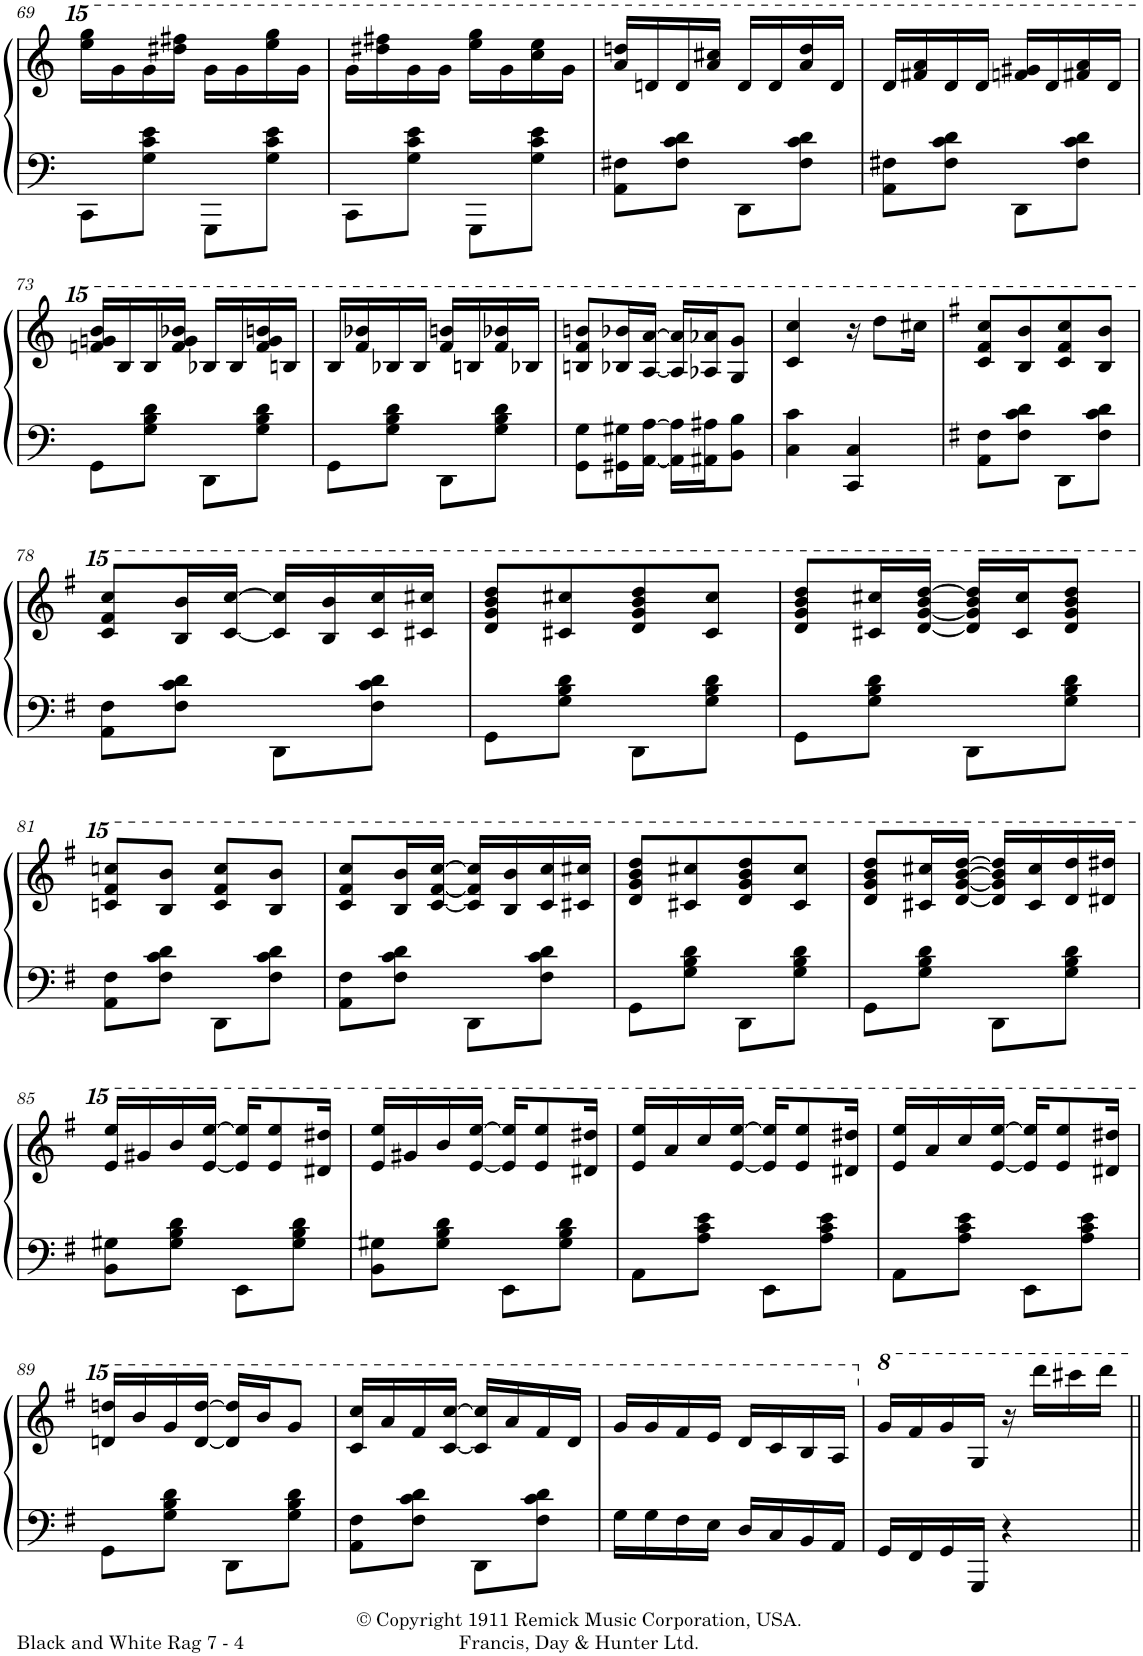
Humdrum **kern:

**kern	**kern
*part1	*part1
*staff2	*staff1
*I"Piano	*
*I'Pno.	*
!!LO:PB:g=z
*clefF4	*clefG2
*k[]	*k[]
*M2/4	*M2/4
=69	=69
8CC\L	16eeee\ 16gggg\LL
.	16ggg\
8G\ 8c\ 8e\J	16ggg\
.	16dddd#X\ 16ffff#X\JJ
8GGG\L	16ggg\LL
.	16ggg\
8G\ 8c\ 8e\J	16eeee\ 16gggg\
.	16ggg\JJ
=70	=70
8CC\L	16ggg\LL
.	16dddd#X\ 16ffff#X\
8G\ 8c\ 8e\J	16ggg\
.	16ggg\JJ
8GGG\L	16eeee\ 16gggg\LL
.	16ggg\
8G\ 8c\ 8e\J	16cccc\ 16eeee\
.	16ggg\JJ
=71	=71
8AA\ 8F#X\L	16aaa/ 16ddddn/LL
.	16dddn/
8F#\ 8c\ 8d\J	16ddd/
.	16aaa/ 16cccc#X/JJ
8DD\L	16ddd/LL
.	16ddd/
8F#\ 8c\ 8d\J	16aaa/ 16dddd/
.	16ddd/JJ
=72	=72
8AA\ 8F#X\L	16ddd/LL
.	16fff#X/ 16aaa/
8F#\ 8c\ 8d\J	16ddd/
.	16ddd/JJ
8DD\L	16fffn/ 16ggg#X/LL
.	16ddd/
8F#\ 8c\ 8d\J	16fff#X/ 16aaa/
.	16ddd/JJ
!!LO:LB:g=z
=73	=73
8GG\L	16fffn/ 16gggn/ 16bbb/LL
.	16bb/
8G\ 8B\ 8d\J	16bb/
.	16fff/ 16ggg/ 16bbb-X/JJ
8DD\L	16bb-X/LL
.	16bb-/
8G\ 8B\ 8d\J	16fff/ 16ggg/ 16bbbn/
.	16bbn/JJ
=74	=74
8GG\L	16bb/LL
.	16fff/ 16bbb-X/
8G\ 8B\ 8d\J	16bb-X/
.	16bb-/JJ
8DD\L	16fff/ 16bbbn/LL
.	16bbn/
8G\ 8B\ 8d\J	16fff/ 16bbb-X/
.	16bb-X/JJ
=75	=75
8GG\ 8G\L	8bbn/ 8fff/ 8bbbn/L
16GG#X\ 16G#X\L	16bb-X/ 16bbb-X/L
[16AA\ [16A\JJ	[16aa/ [16aaa/JJ
16AA\] 16A\]LL	16aa/] 16aaa/]LL
16AA#X\ 16A#X\J	16aa-X/ 16aaa-X/J
8BB\ 8B\J	8gg/ 8ggg/J
=76	=76
4C\ 4c\	4ccc/ 4cccc/
4CC/ 4C/	16r
.	8dddd\L
.	16cccc#X\Jk
=77	=77
*k[f#]	*k[f#]
8AA\ 8F#\L	8ccc/ 8fff#/ 8cccc/L
8F#\ 8c\ 8d\J	8bb/ 8bbb/
8DD\L	8ccc/ 8fff#/ 8cccc/
8F#\ 8c\ 8d\J	8bb/ 8bbb/J
!!LO:LB:g=z
=78	=78
8AA\ 8F#\L	8ccc/ 8fff#/ 8cccc/L
8F#\ 8c\ 8d\J	16bb/ 16bbb/L
.	[16ccc/ [16cccc/JJ
8DD\L	16ccc/] 16cccc/]LL
.	16bb/ 16bbb/
8F#\ 8c\ 8d\J	16ccc/ 16cccc/
.	16ccc#X/ 16cccc#X/JJ
=79	=79
8GG\L	8ddd/ 8ggg/ 8bbb/ 8dddd/L
8G\ 8B\ 8d\J	8ccc#X/ 8cccc#X/
8DD\L	8ddd/ 8ggg/ 8bbb/ 8dddd/
8G\ 8B\ 8d\J	8ccc#/ 8cccc#/J
=80	=80
8GG\L	8ddd/ 8ggg/ 8bbb/ 8dddd/L
8G\ 8B\ 8d\J	16ccc#X/ 16cccc#X/L
.	[16ddd/ [16ggg/ 16bbb/ [16dddd/JJ
8DD\L	16ddd/] 16ggg/] 16bbb/ 16dddd/]LL
.	16ccc#/ 16cccc#/J
8G\ 8B\ 8d\J	8ddd/ 8ggg/ 8bbb/ 8dddd/J
!!LO:LB:g=z
=81	=81
8AA\ 8F#\L	8cccn/ 8fff#/ 8ccccn/L
8F#\ 8c\ 8d\J	8bb/ 8bbb/J
8DD\L	8ccc/ 8fff#/ 8cccc/L
8F#\ 8c\ 8d\J	8bb/ 8bbb/J
=82	=82
8AA\ 8F#\L	8ccc/ 8fff#/ 8cccc/L
8F#\ 8c\ 8d\J	16bb/ 16bbb/L
.	[16ccc/ [16fff#/ [16cccc/JJ
8DD\L	16ccc/] 16fff#/] 16cccc/]LL
.	16bb/ 16bbb/
8F#\ 8c\ 8d\J	16ccc/ 16cccc/
.	16ccc#X/ 16cccc#X/JJ
=83	=83
8GG\L	8ddd/ 8ggg/ 8bbb/ 8dddd/L
8G\ 8B\ 8d\J	8ccc#X/ 8cccc#X/
8DD\L	8ddd/ 8ggg/ 8bbb/ 8dddd/
8G\ 8B\ 8d\J	8ccc#/ 8cccc#/J
=84	=84
8GG\L	8ddd/ 8ggg/ 8bbb/ 8dddd/L
8G\ 8B\ 8d\J	16ccc#X/ 16cccc#X/L
.	[16ddd/ [16ggg/ [16bbb/ [16dddd/JJ
8DD\L	16ddd/] 16ggg/] 16bbb/] 16dddd/]LL
.	16ccc#/ 16cccc#/
8G\ 8B\ 8d\J	16ddd/ 16dddd/
.	16ddd#X/ 16dddd#X/JJ
!!LO:LB:g=z
=85	=85
8BB\ 8G#X\L	16eee/ 16eeee/LL
.	16ggg#X/
8G#\ 8B\ 8d\J	16bbb/
.	[16eee/ [16eeee/JJ
8EE\L	16eee/] 16eeee/]KL
.	8eee/ 8eeee/
8G#\ 8B\ 8d\J	.
.	16ddd#X/ 16dddd#X/Jk
=86	=86
8BB\ 8G#X\L	16eee/ 16eeee/LL
.	16ggg#X/
8G#\ 8B\ 8d\J	16bbb/
.	[16eee/ [16eeee/JJ
8EE\L	16eee/] 16eeee/]KL
.	8eee/ 8eeee/
8G#\ 8B\ 8d\J	.
.	16ddd#X/ 16dddd#X/Jk
=87	=87
8AA\L	16eee/ 16eeee/LL
.	16aaa/
8A\ 8c\ 8e\J	16cccc/
.	[16eee/ [16eeee/JJ
8EE\L	16eee/] 16eeee/]KL
.	8eee/ 8eeee/
8A\ 8c\ 8e\J	.
.	16ddd#X/ 16dddd#X/Jk
=88	=88
8AA\L	16eee/ 16eeee/LL
.	16aaa/
8A\ 8c\ 8e\J	16cccc/
.	[16eee/ [16eeee/JJ
8EE\L	16eee/] 16eeee/]KL
.	8eee/ 8eeee/
8A\ 8c\ 8e\J	.
.	16ddd#X/ 16dddd#X/Jk
!!LO:LB:g=z
=89	=89
8GG\L	16dddn/ 16ddddn/LL
.	16bbb/
8G\ 8B\ 8d\J	16ggg/
.	[16ddd/ [16dddd/JJ
8DD\L	16ddd/] 16dddd/]LL
.	16bbb/J
8G\ 8B\ 8d\J	8ggg/J
=90	=90
8AA\ 8F#\L	16ccc/ 16cccc/LL
.	16aaa/
8F#\ 8c\ 8d\J	16fff#/
.	[16ccc/ [16cccc/JJ
8DD\L	16ccc/] 16cccc/]LL
.	16aaa/
8F#\ 8c\ 8d\J	16fff#/
.	16ddd/JJ
=91	=91
16G\LL	16ggg/LL
16G\	16ggg/
16F#\	16fff#/
16E\JJ	16eee/JJ
16D/LL	16ddd/LL
16C/	16ccc/
16BB/	16bb/
16AA/JJ	16aa/JJ
=92	=92
16GG/LL	16gg/LL
16FF#/	16ff#/
16GG/	16gg/
16GGG/JJ	16g/JJ
4r	16r
.	16dddd\LL
.	16cccc#X\
.	16dddd\JJ
=||	=||
*-	*-
